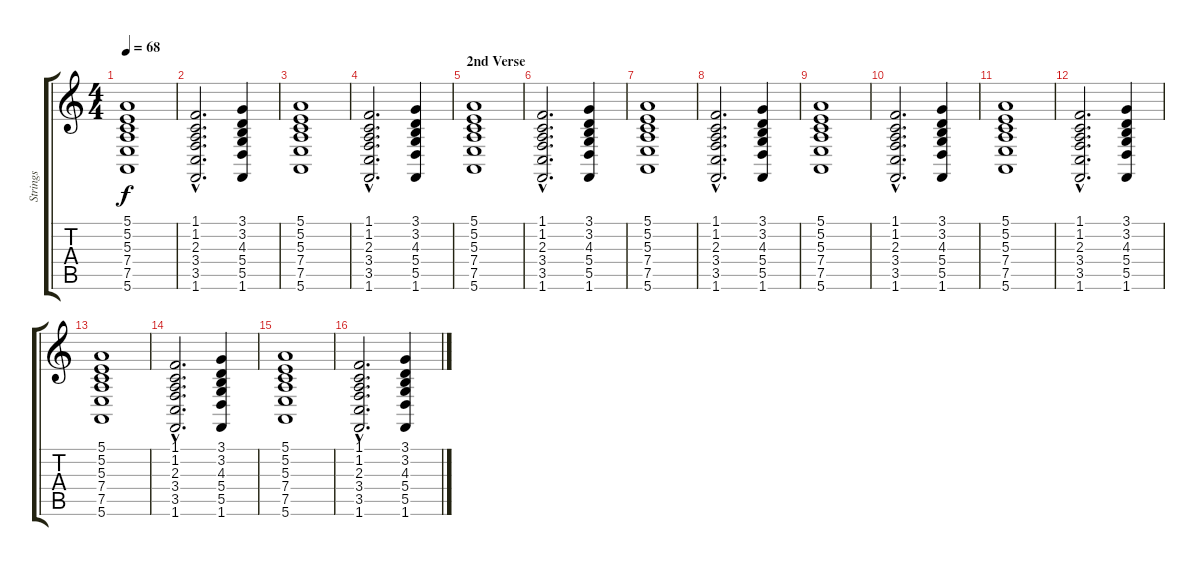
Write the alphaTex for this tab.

\track ("Strings" "Strings") {instrument stringensemble1}
\staff {score tabs}
\tuning (E4 B3 G3 D3 A2 E2) {hide}
\ts (4 4)
\tempo 68
\clef g2
\ks c
(5.1 5.2 5.3 7.4 7.5 5.6).1{dy f} |
(1.1{hac} 1.2{hac} 2.3{hac} 3.4{hac} 3.5{hac} 1.6{hac}).2{d} (3.1 3.2 4.3 5.4 5.5 1.6).4 |
(5.1 5.2 5.3 7.4 7.5 5.6).1 |
(1.1{hac} 1.2{hac} 2.3{hac} 3.4{hac} 3.5{hac} 1.6{hac}).2{d} (3.1 3.2 4.3 5.4 5.5 1.6).4 |
\section ("" "2nd Verse")
(5.1 5.2 5.3 7.4 7.5 5.6).1 |
(1.1{hac} 1.2{hac} 2.3{hac} 3.4{hac} 3.5{hac} 1.6{hac}).2{d} (3.1 3.2 4.3 5.4 5.5 1.6).4 |
(5.1 5.2 5.3 7.4 7.5 5.6).1 |
(1.1{hac} 1.2{hac} 2.3{hac} 3.4{hac} 3.5{hac} 1.6{hac}).2{d} (3.1 3.2 4.3 5.4 5.5 1.6).4 |
(5.1 5.2 5.3 7.4 7.5 5.6).1 |
(1.1{hac} 1.2{hac} 2.3{hac} 3.4{hac} 3.5{hac} 1.6{hac}).2{d} (3.1 3.2 4.3 5.4 5.5 1.6).4 |
(5.1 5.2 5.3 7.4 7.5 5.6).1 |
(1.1{hac} 1.2{hac} 2.3{hac} 3.4{hac} 3.5{hac} 1.6{hac}).2{d} (3.1 3.2 4.3 5.4 5.5 1.6).4 |
(5.1 5.2 5.3 7.4 7.5 5.6).1 |
(1.1{hac} 1.2{hac} 2.3{hac} 3.4{hac} 3.5{hac} 1.6{hac}).2{d} (3.1 3.2 4.3 5.4 5.5 1.6).4 |
(5.1 5.2 5.3 7.4 7.5 5.6).1 |
(1.1{hac} 1.2{hac} 2.3{hac} 3.4{hac} 3.5{hac} 1.6{hac}).2{d} (3.1 3.2 4.3 5.4 5.5 1.6).4
